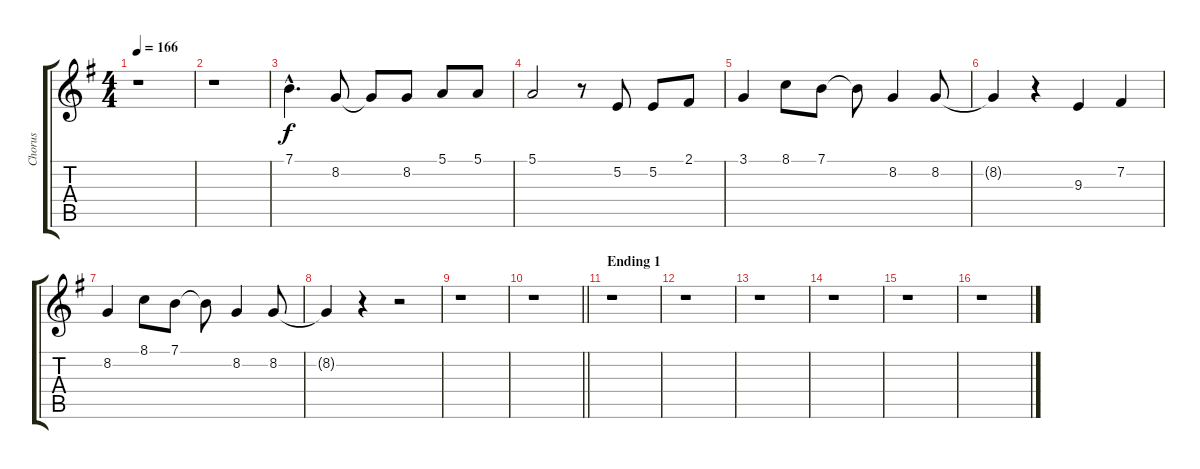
\track ("Chorus" "Chorus") {instrument sopranosax}
\staff {score tabs}
\tuning (E4 B3 G3 D3 A2 E2) {hide}
\ts (4 4)
\tempo 166
\clef g2
\ks g
r.1{dy f} |
r.1 |
7.1{hac}.4{d} 8.2.8 8.2{t}.8 8.2.8 5.1.8 5.1.8 |
5.1.2 r.8 5.2.8 5.2.8 2.1.8 |
3.1.4 8.1.8 7.1.8 7.1{t}.8 8.2.4 8.2.8 |
8.2{t}.4 r.4 9.3.4 7.2.4 |
8.2.4 8.1.8 7.1.8 7.1{t}.8 8.2.4 8.2.8 |
8.2{t}.4 r.4 r.2 |
r.1 |
\barLineRight lightlight
r.1 |
\section ("" "Ending 1")
r.1 |
r.1 |
r.1 |
r.1 |
r.1 |
r.1
